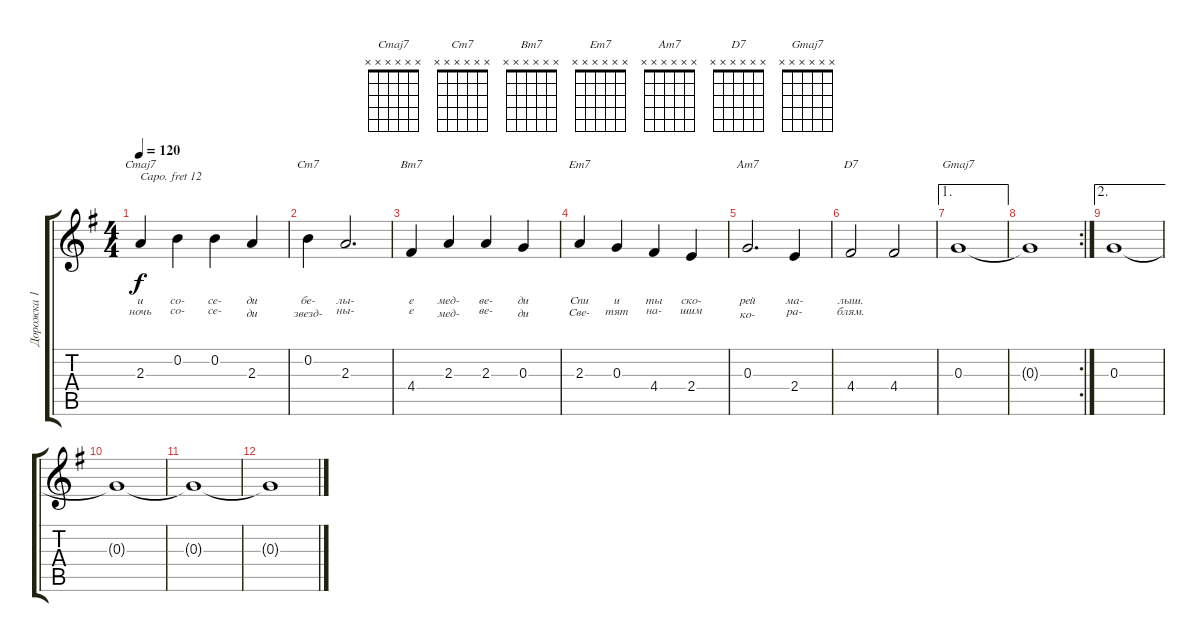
\track ("Дорожка 1" "Дорожка 1") {instrument voiceoohs}
\staff {score tabs}
\capo 12
\tuning (E4 B3 G3 D3 A2 E2) {hide}
\chord ("Cmaj7" x x x x x x)
\chord ("Cm7" x x x x x x)
\chord ("Bm7" x x x x x x)
\chord ("Em7" x x x x x x)
\chord ("Am7" x x x x x x)
\chord ("D7" x x x x x x)
\chord ("Gmaj7" x x x x x x)
\ts (4 4)
\tempo 120
\clef g2
\ks g
2.3.4{ch "Cmaj7" lyrics (0 "и") lyrics (1 "ночь") lyrics (2 "") lyrics (3 "") lyrics (4 "") dy f} 0.2.4{lyrics (0 "со-") lyrics (1 "со-") lyrics (2 "") lyrics (3 "") lyrics (4 "")} 0.2.4{lyrics (0 "се-") lyrics (1 "се-") lyrics (2 "") lyrics (3 "") lyrics (4 "")} 2.3.4{lyrics (0 "ди") lyrics (1 "ди") lyrics (2 "") lyrics (3 "") lyrics (4 "")} |
0.2.4{ch "Cm7" lyrics (0 "бе-") lyrics (1 "звезд-") lyrics (2 "") lyrics (3 "") lyrics (4 "")} 2.3.2{d lyrics (0 "лы-") lyrics (1 "ны-") lyrics (2 "") lyrics (3 "") lyrics (4 "")} |
4.4.4{ch "Bm7" lyrics (0 "е") lyrics (1 "е") lyrics (2 "") lyrics (3 "") lyrics (4 "")} 2.3.4{lyrics (0 "мед-") lyrics (1 "мед-") lyrics (2 "") lyrics (3 "") lyrics (4 "")} 2.3.4{lyrics (0 "ве-") lyrics (1 "ве-") lyrics (2 "") lyrics (3 "") lyrics (4 "")} 0.3.4{lyrics (0 "ди") lyrics (1 "ди") lyrics (2 "") lyrics (3 "") lyrics (4 "")} |
2.3.4{ch "Em7" lyrics (0 "Спи") lyrics (1 "Све-") lyrics (2 "") lyrics (3 "") lyrics (4 "")} 0.3.4{lyrics (0 "и") lyrics (1 "тят") lyrics (2 "") lyrics (3 "") lyrics (4 "")} 4.4.4{lyrics (0 "ты") lyrics (1 "на-") lyrics (2 "") lyrics (3 "") lyrics (4 "")} 2.4.4{lyrics (0 "ско-") lyrics (1 "шим") lyrics (2 "") lyrics (3 "") lyrics (4 "")} |
0.3.2{d ch "Am7" lyrics (0 "рей") lyrics (1 "ко-") lyrics (2 "") lyrics (3 "") lyrics (4 "")} 2.4.4{lyrics (0 "ма-") lyrics (1 "ра-") lyrics (2 "") lyrics (3 "") lyrics (4 "")} |
4.4.2{ch "D7" lyrics (0 "лыш.") lyrics (1 "блям.") lyrics (2 "") lyrics (3 "") lyrics (4 "")} 4.4.2 |
\ae 1
0.3.1{ch "Gmaj7"} |
\rc 2
0.3{t}.1 |
\ae 2
0.3.1 |
0.3{t}.1 |
0.3{t}.1 |
0.3{t}.1
